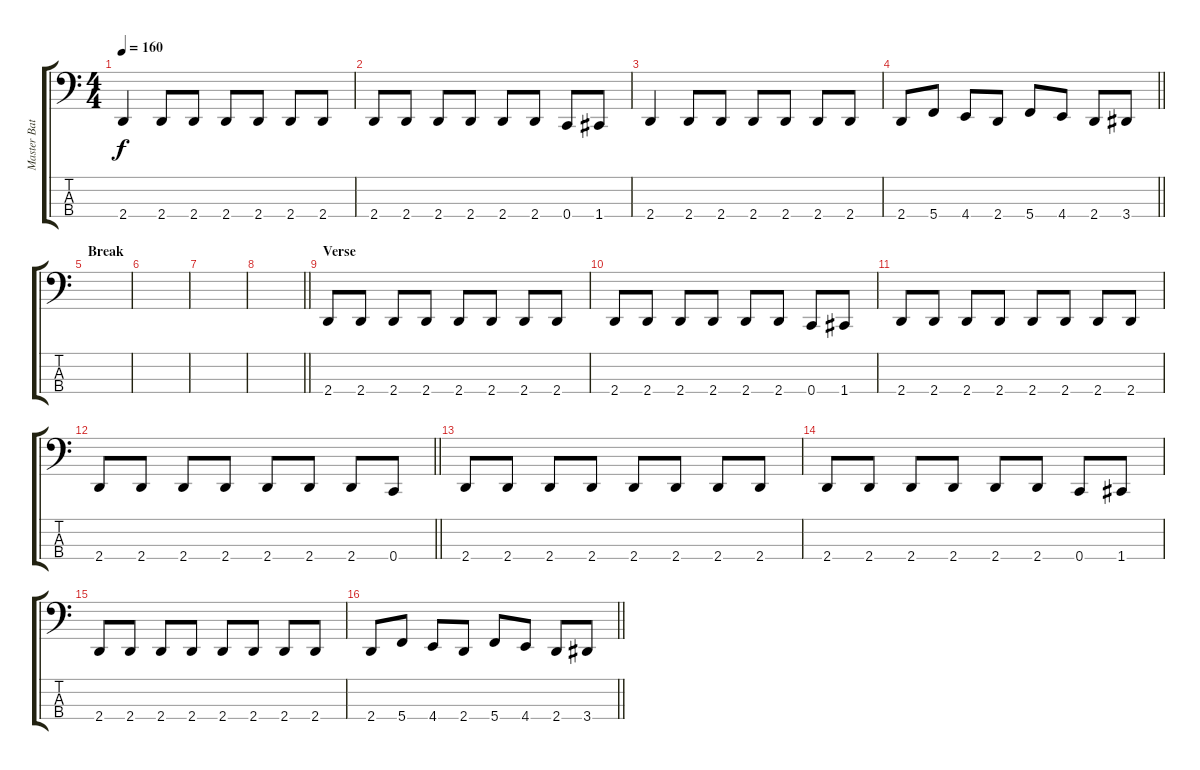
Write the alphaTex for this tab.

\track ("Master Bates" "Master Bat") {instrument electricbassfinger}
\staff {score tabs}
\tuning (F2 C2 G1 C1) {hide}
\ts (4 4)
\section ("" "")
\tempo 160
\clef f4
\ks c
2.4.4{dy f} 2.4.8 2.4.8 2.4.8 2.4.8 2.4.8 2.4.8 |
2.4.8 2.4.8 2.4.8 2.4.8 2.4.8 2.4.8 0.4.8 1.4.8 |
2.4.4 2.4.8 2.4.8 2.4.8 2.4.8 2.4.8 2.4.8 |
\barLineRight lightlight
2.4.8 5.4.8 4.4.8 2.4.8 5.4.8 4.4.8 2.4.8 3.4.8 |
\section ("" "Break")
|
|
|
\barLineRight lightlight
|
\section ("" "Verse")
2.4.8 2.4.8 2.4.8 2.4.8 2.4.8 2.4.8 2.4.8 2.4.8 |
2.4.8 2.4.8 2.4.8 2.4.8 2.4.8 2.4.8 0.4.8 1.4.8 |
2.4.8 2.4.8 2.4.8 2.4.8 2.4.8 2.4.8 2.4.8 2.4.8 |
\barLineRight lightlight
2.4.8 2.4.8 2.4.8 2.4.8 2.4.8 2.4.8 2.4.8 0.4.8 |
\section ("" "")
2.4.8 2.4.8 2.4.8 2.4.8 2.4.8 2.4.8 2.4.8 2.4.8 |
2.4.8 2.4.8 2.4.8 2.4.8 2.4.8 2.4.8 0.4.8 1.4.8 |
2.4.8 2.4.8 2.4.8 2.4.8 2.4.8 2.4.8 2.4.8 2.4.8 |
\barLineRight lightlight
2.4.8 5.4.8 4.4.8 2.4.8 5.4.8 4.4.8 2.4.8 3.4.8
